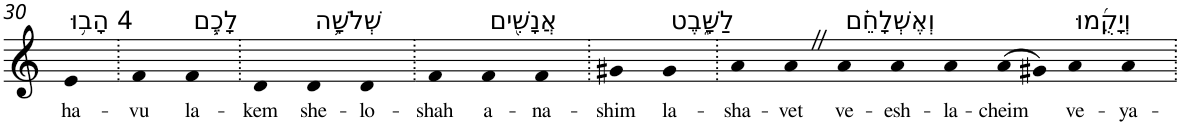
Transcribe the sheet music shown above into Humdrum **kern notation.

**kern	**text
*part1	*part1
*staff1	*staff1
*I"Piano	*
*I'Pno	*
!!LO:PB:g=z
*clefG2	*
*k[]	*
=30	=30
!LO:TX:a:t=4 הָב֥וּ	!
!	!LO:LY:b
4e	ha-
=31.	=31.
!	!LO:LY:b
4f	-vu
!LO:TX:a:t=לָכֶ֛ם	!
!	!LO:LY:b
4f	la-
=32.	=32.
!	!LO:LY:b
4d	-kem
!LO:TX:a:t=שְׁלֹשָׁ֥ה	!
!	!LO:LY:b
4d	she-
!	!LO:LY:b
4d	-lo-
=33.	=33.
!	!LO:LY:b
4f	-shah
!LO:TX:a:t=אֲנָשִׁ֖ים	!
!	!LO:LY:b
4f	a-
!	!LO:LY:b
4f	-na-
=34.	=34.
!	!LO:LY:b
4g#X	-shim
!LO:TX:a:t=לַשָּׁ֑בֶט	!
!	!LO:LY:b
4g#	la-
=35.	=35.
!	!LO:LY:b
4a	-sha-
!	!LO:LY:b
4aZ	-vet
!LO:TX:a:t=וְאֶשְׁלָחֵ֗ם	!
!	!LO:LY:b
4a	ve-
!	!LO:LY:b
4a	-esh-
!	!LO:LY:b
4a	-la-
!	!LO:LY:b
(>8a	-cheim
8g#X)	.
!LO:TX:a:t=וְיָקֻ֜מוּ	!
!	!LO:LY:b
4a	ve-
!	!LO:LY:b
4a	-ya-
=.	=.
*-	*-
